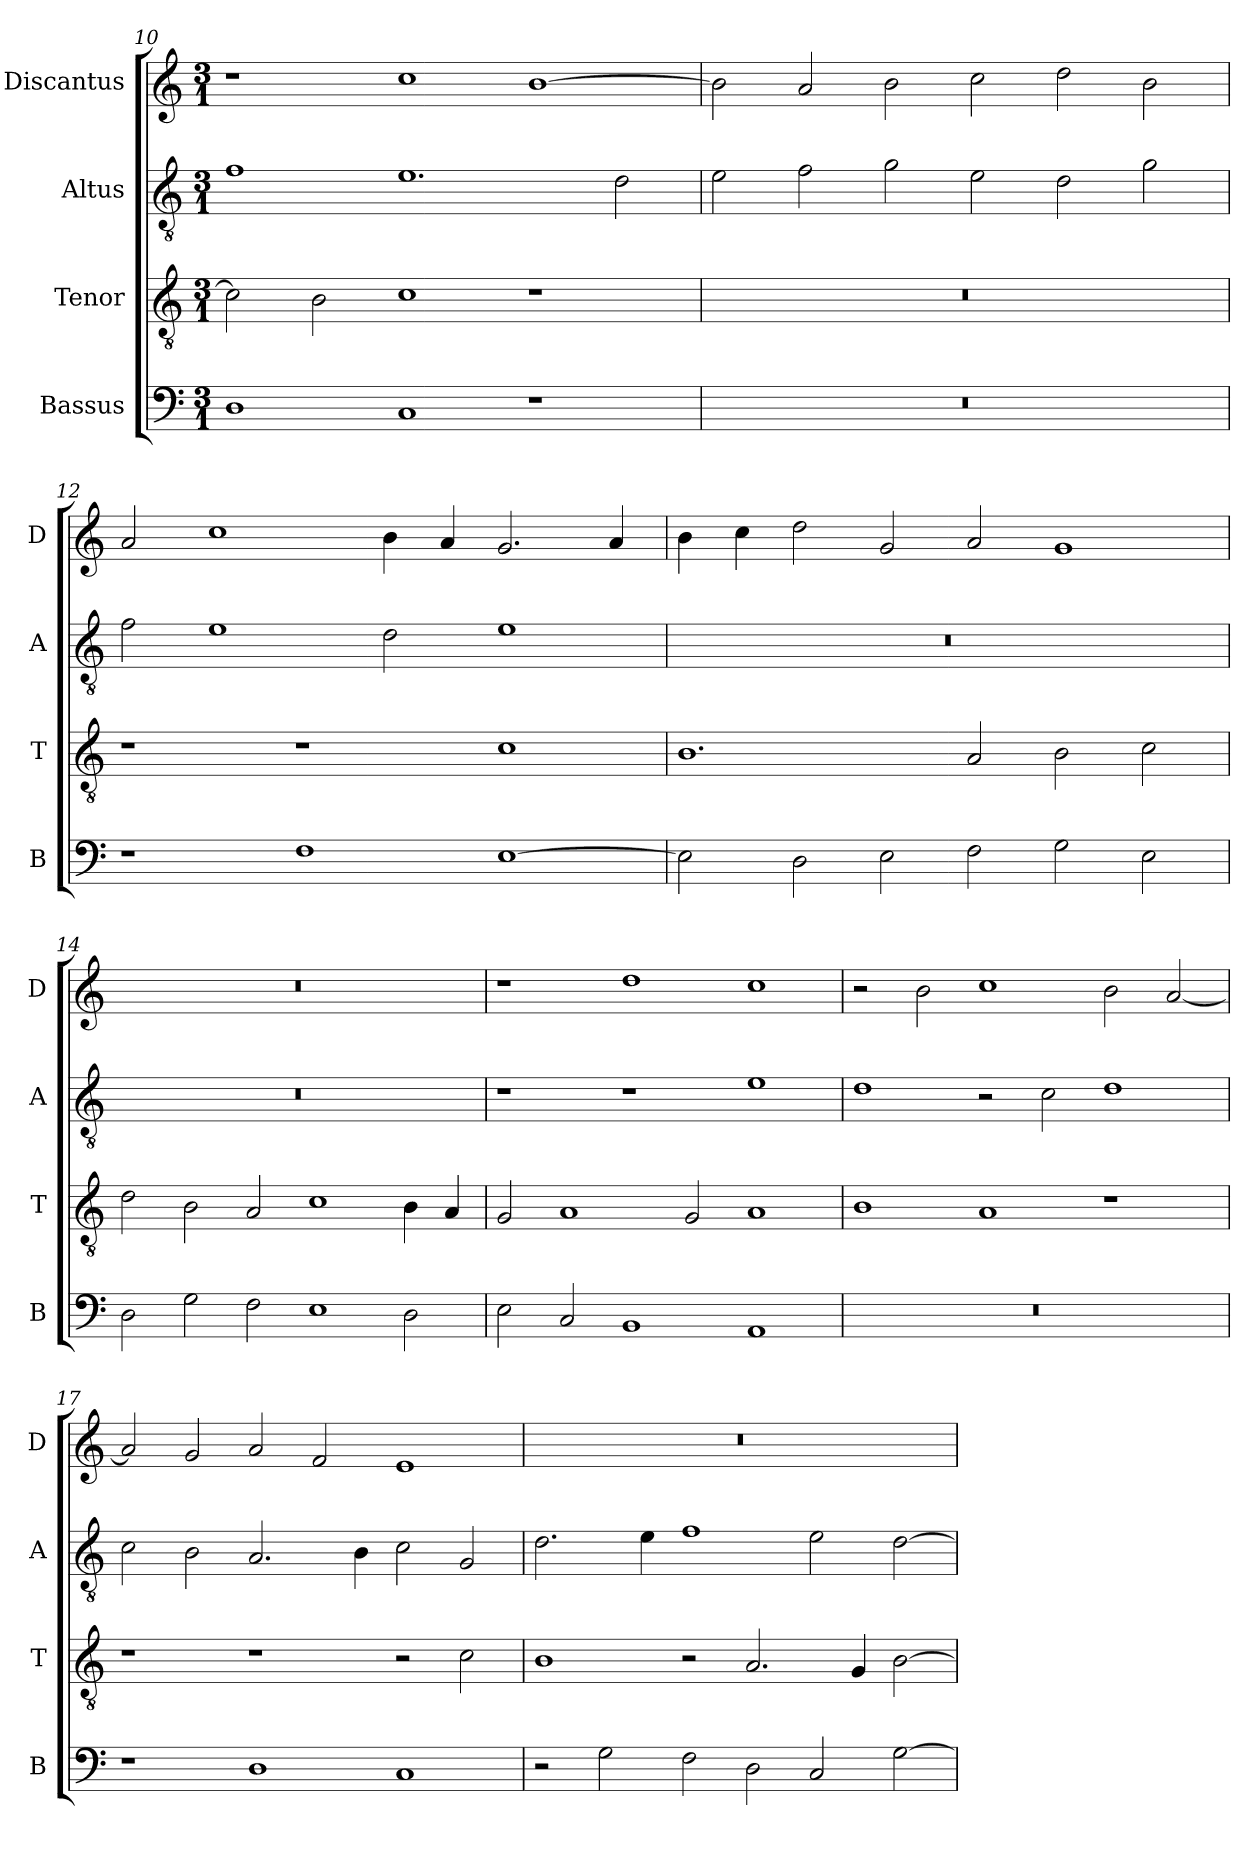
**kern	**kern	**kern	**kern
*part4	*part3	*part2	*part1
*staff4	*staff3	*staff2	*staff1
*I"Bassus	*I"Tenor	*I"Altus	*I"Discantus
*I'B	*I'T	*I'A	*I'D
*clefF4	*clefGv2	*clefGv2	*clefG2
*k[]	*k[]	*k[]	*k[]
*M3/1	*M3/1	*M3/1	*M3/1
=10	=10	=10	=10
1D	2c\]	1f	1r
.	2B\	.	.
1C	1c	1.e	1cc
1r	1r	.	[1b
.	.	2d\	.
=11	=11	=11	=11
0.r	0.r	2e\	2b\]
.	.	2f\	2a/
.	.	2g\	2b\
.	.	2e\	2cc\
.	.	2d\	2dd\
.	.	2g\	2b\
=12	=12	=12	=12
1r	1r	2f\	2a/
.	.	1e	1cc
1F	1r	.	.
.	.	2d\	4b\
.	.	.	4a/
[1E	1c	1e	2.g/
.	.	.	4a/
=13	=13	=13	=13
2E\]	1.B	0.r	4b\
.	.	.	4cc\
2D\	.	.	2dd\
2E\	.	.	2g/
2F\	2A/	.	2a/
2G\	2B\	.	1g
2E\	2c\	.	.
=14	=14	=14	=14
2D\	2d\	0.r	0.r
2G\	2B\	.	.
2F\	2A/	.	.
1E	1c	.	.
2D\	4B\	.	.
.	4A/	.	.
=15	=15	=15	=15
2E\	2G/	1r	1r
2C/	1A	.	.
1BB	.	1r	1dd
.	2G/	.	.
1AA	1A	1e	1cc
=16	=16	=16	=16
0.r	1B	1d	2r
.	.	.	2b\
.	1A	2r	1cc
.	.	2c\	.
.	1r	1d	2b\
.	.	.	[2a/
=17	=17	=17	=17
1r	1r	2c\	2a/]
.	.	2B\	2g/
1D	1r	2.A/	2a/
.	.	.	2f/
.	.	4B\	.
1C	2r	2c\	1e
.	2c\	2G/	.
=18	=18	=18	=18
2r	1B	2.d\	0.r
2G\	.	.	.
.	.	4e\	.
2F\	2r	1f	.
2D\	2.A/	.	.
2C/	.	2e\	.
.	4G/	.	.
[2G\	[2B\	[2d\	.
=	=	=	=
*-	*-	*-	*-
